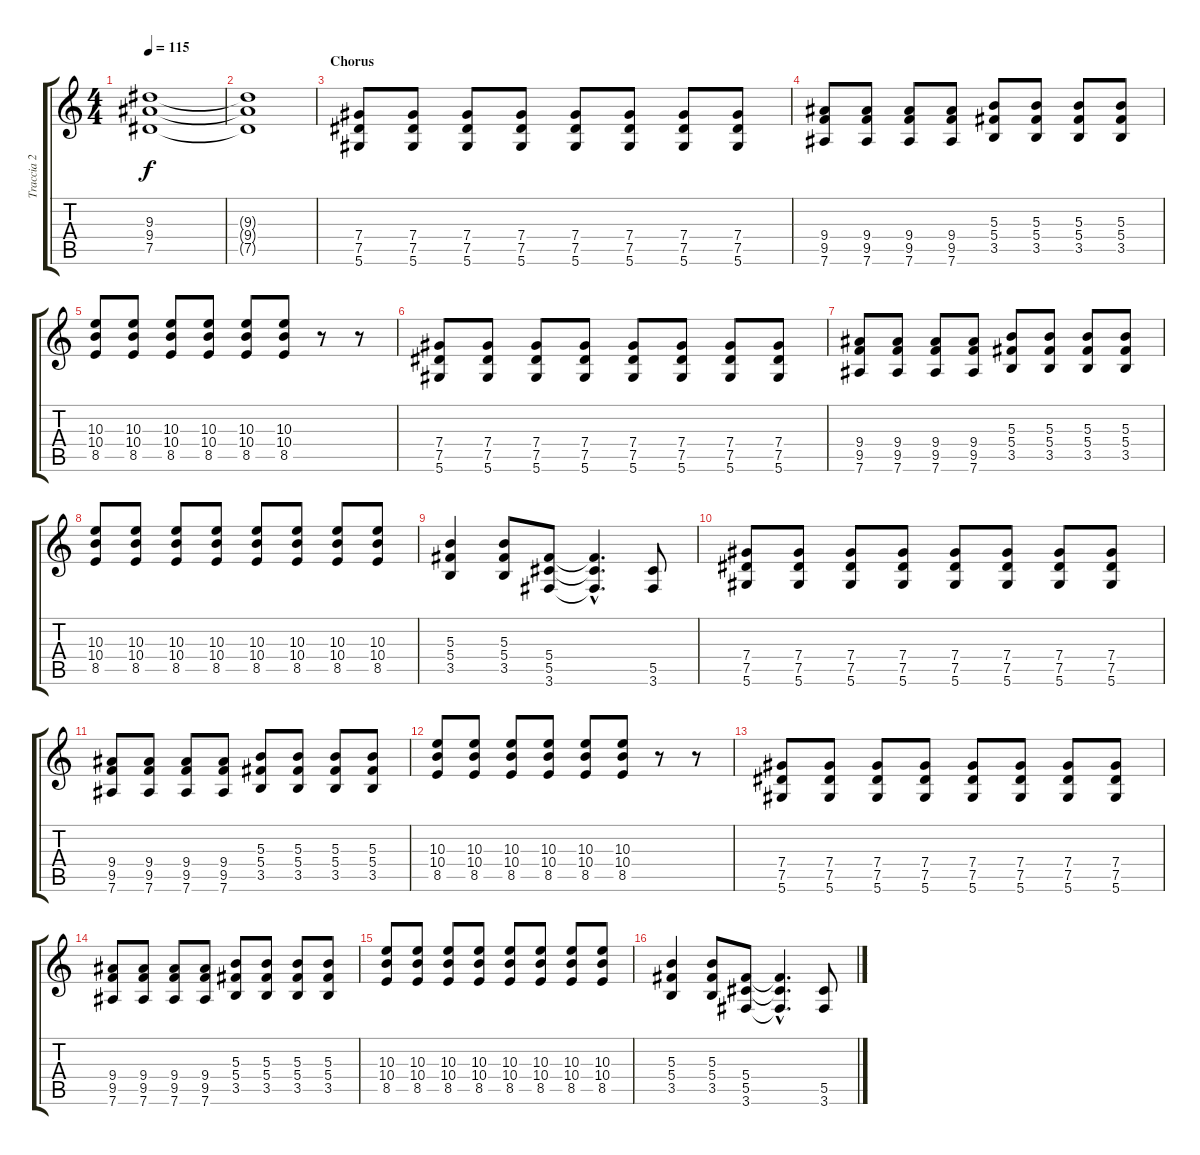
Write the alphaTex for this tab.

\track ("Traccia 2" "Traccia 2") {instrument distortionguitar}
\staff {score tabs}
\tuning (Eb4 Bb3 Gb3 Db3 Ab2 Eb2) {hide}
\ts (4 4)
\tempo 115
\clef g2
\ks c
(9.3 9.4 7.5).1{dy f} |
(9.3{t} 9.4{t} 7.5{t}).1 |
\section ("" "Chorus")
(7.4 7.5 5.6).8 (7.4 7.5 5.6).8 (7.4 7.5 5.6).8 (7.4 7.5 5.6).8 (7.4 7.5 5.6).8 (7.4 7.5 5.6).8 (7.4 7.5 5.6).8 (7.4 7.5 5.6).8 |
(9.4 9.5 7.6).8 (9.4 9.5 7.6).8 (9.4 9.5 7.6).8 (9.4 9.5 7.6).8 (5.3 5.4 3.5).8 (5.3 5.4 3.5).8 (5.3 5.4 3.5).8 (5.3 5.4 3.5).8 |
(10.3 10.4 8.5).8 (10.3 10.4 8.5).8 (10.3 10.4 8.5).8 (10.3 10.4 8.5).8 (10.3 10.4 8.5).8 (10.3 10.4 8.5).8 r.8 r.8 |
(7.4 7.5 5.6).8 (7.4 7.5 5.6).8 (7.4 7.5 5.6).8 (7.4 7.5 5.6).8 (7.4 7.5 5.6).8 (7.4 7.5 5.6).8 (7.4 7.5 5.6).8 (7.4 7.5 5.6).8 |
(9.4 9.5 7.6).8 (9.4 9.5 7.6).8 (9.4 9.5 7.6).8 (9.4 9.5 7.6).8 (5.3 5.4 3.5).8 (5.3 5.4 3.5).8 (5.3 5.4 3.5).8 (5.3 5.4 3.5).8 |
(10.3 10.4 8.5).8 (10.3 10.4 8.5).8 (10.3 10.4 8.5).8 (10.3 10.4 8.5).8 (10.3 10.4 8.5).8 (10.3 10.4 8.5).8 (10.3 10.4 8.5).8 (10.3 10.4 8.5).8 |
(5.3 5.4 3.5).4 (5.3 5.4 3.5).8 (5.4 5.5 3.6).8 (5.4{hac t} 5.5{hac t} 3.6{hac t}).4{d} (5.5 3.6).8 |
(7.4 7.5 5.6).8 (7.4 7.5 5.6).8 (7.4 7.5 5.6).8 (7.4 7.5 5.6).8 (7.4 7.5 5.6).8 (7.4 7.5 5.6).8 (7.4 7.5 5.6).8 (7.4 7.5 5.6).8 |
(9.4 9.5 7.6).8 (9.4 9.5 7.6).8 (9.4 9.5 7.6).8 (9.4 9.5 7.6).8 (5.3 5.4 3.5).8 (5.3 5.4 3.5).8 (5.3 5.4 3.5).8 (5.3 5.4 3.5).8 |
(10.3 10.4 8.5).8 (10.3 10.4 8.5).8 (10.3 10.4 8.5).8 (10.3 10.4 8.5).8 (10.3 10.4 8.5).8 (10.3 10.4 8.5).8 r.8 r.8 |
(7.4 7.5 5.6).8 (7.4 7.5 5.6).8 (7.4 7.5 5.6).8 (7.4 7.5 5.6).8 (7.4 7.5 5.6).8 (7.4 7.5 5.6).8 (7.4 7.5 5.6).8 (7.4 7.5 5.6).8 |
(9.4 9.5 7.6).8 (9.4 9.5 7.6).8 (9.4 9.5 7.6).8 (9.4 9.5 7.6).8 (5.3 5.4 3.5).8 (5.3 5.4 3.5).8 (5.3 5.4 3.5).8 (5.3 5.4 3.5).8 |
(10.3 10.4 8.5).8 (10.3 10.4 8.5).8 (10.3 10.4 8.5).8 (10.3 10.4 8.5).8 (10.3 10.4 8.5).8 (10.3 10.4 8.5).8 (10.3 10.4 8.5).8 (10.3 10.4 8.5).8 |
(5.3 5.4 3.5).4 (5.3 5.4 3.5).8 (5.4 5.5 3.6).8 (5.4{hac t} 5.5{hac t} 3.6{hac t}).4{d} (5.5 3.6).8
